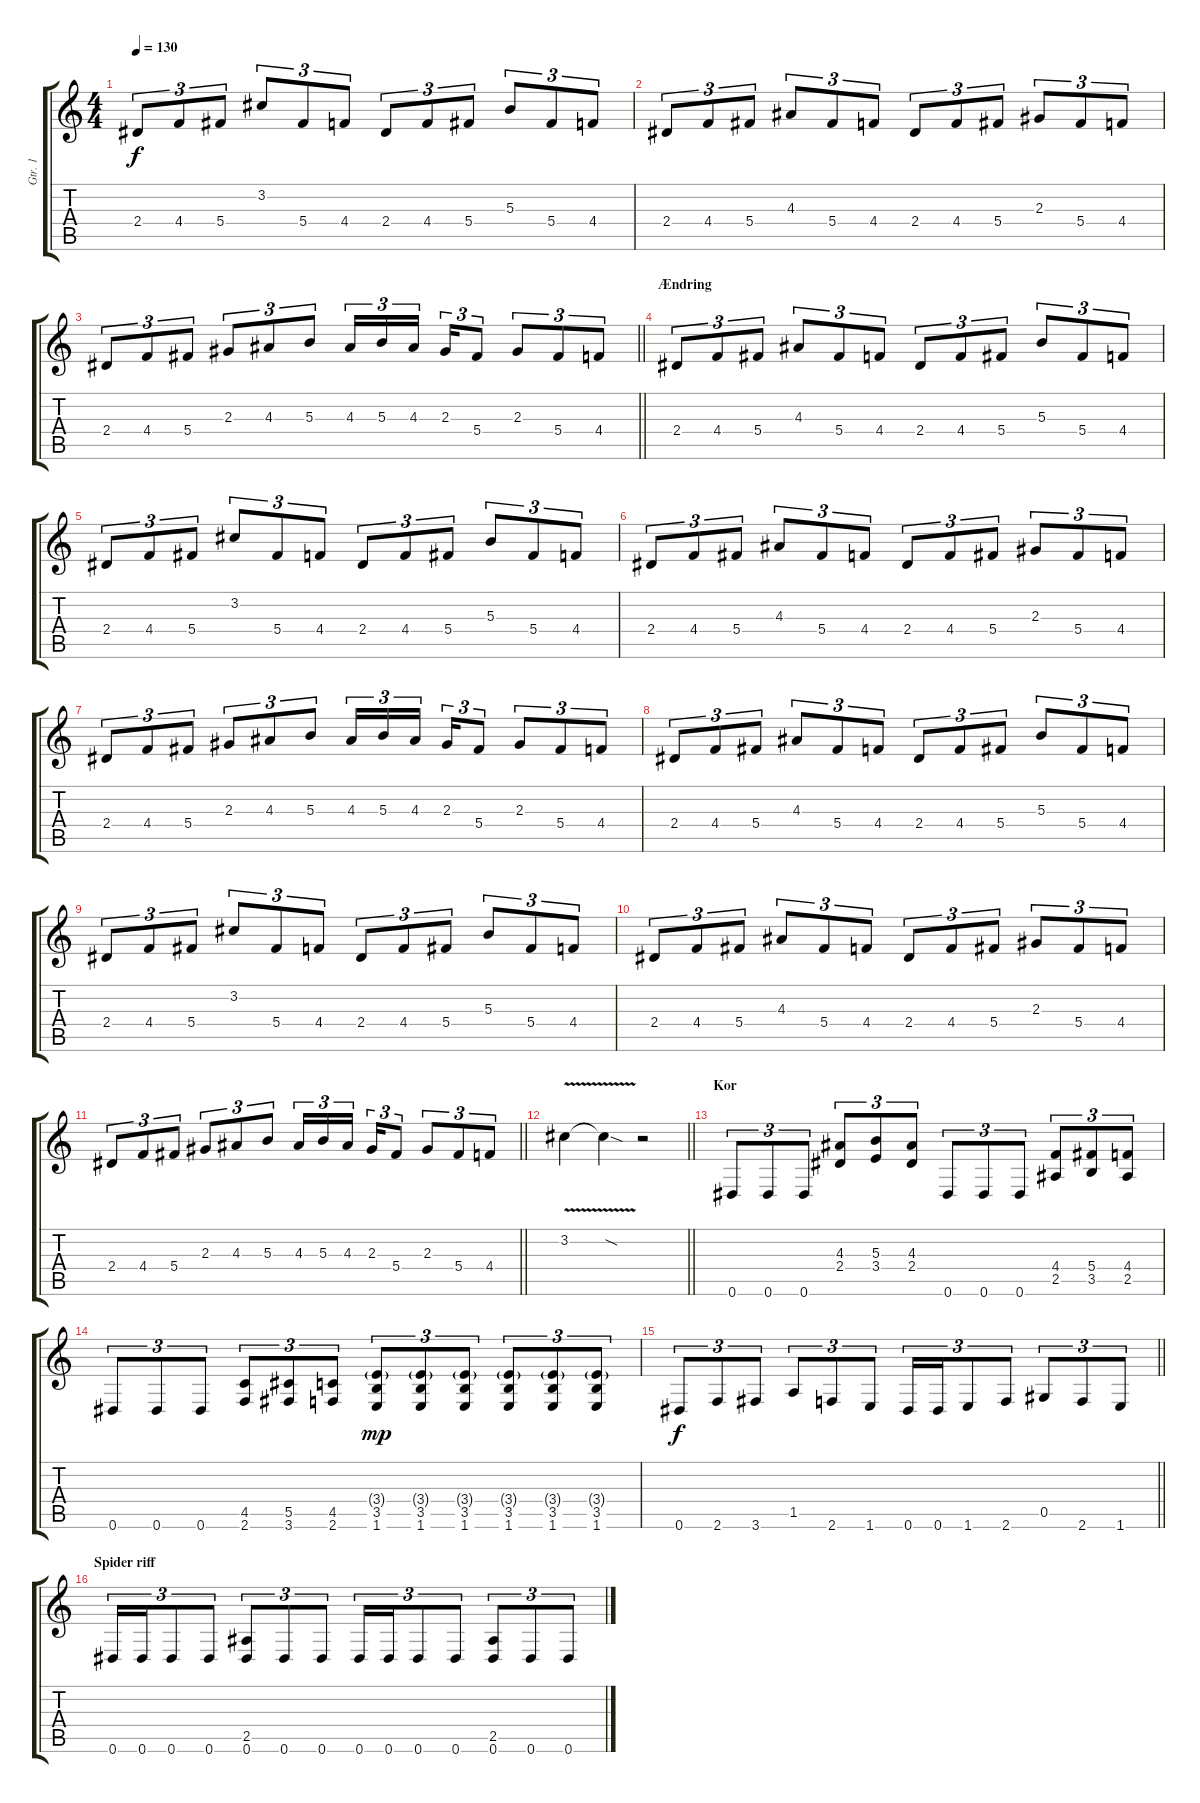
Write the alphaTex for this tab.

\track ("Gtr. 1" "Gtr. 1") {instrument distortionguitar}
\staff {score tabs}
\tuning (Eb4 Bb3 Gb3 Db3 Ab2 Eb2) {hide}
\ts (4 4)
\tempo 130
\clef g2
\ks c
2.4.8{tu (3 2) dy f} 4.4.8{tu (3 2)} 5.4.8{tu (3 2)} 3.2.8{tu (3 2)} 5.4.8{tu (3 2)} 4.4.8{tu (3 2)} 2.4.8{tu (3 2)} 4.4.8{tu (3 2)} 5.4.8{tu (3 2)} 5.3.8{tu (3 2)} 5.4.8{tu (3 2)} 4.4.8{tu (3 2)} |
2.4.8{tu (3 2)} 4.4.8{tu (3 2)} 5.4.8{tu (3 2)} 4.3.8{tu (3 2)} 5.4.8{tu (3 2)} 4.4.8{tu (3 2)} 2.4.8{tu (3 2)} 4.4.8{tu (3 2)} 5.4.8{tu (3 2)} 2.3.8{tu (3 2)} 5.4.8{tu (3 2)} 4.4.8{tu (3 2)} |
\barLineRight lightlight
2.4.8{tu (3 2)} 4.4.8{tu (3 2)} 5.4.8{tu (3 2)} 2.3.8{tu (3 2)} 4.3.8{tu (3 2)} 5.3.8{tu (3 2)} 4.3.16{tu (3 2)} 5.3.16{tu (3 2)} 4.3.16{tu (3 2) beam splitsecondary} 2.3.16{tu (3 2)} 5.4.8{tu (3 2)} 2.3.8{tu (3 2)} 5.4.8{tu (3 2)} 4.4.8{tu (3 2)} |
\section ("" "Ændring ")
2.4.8{tu (3 2)} 4.4.8{tu (3 2)} 5.4.8{tu (3 2)} 4.3.8{tu (3 2)} 5.4.8{tu (3 2)} 4.4.8{tu (3 2)} 2.4.8{tu (3 2)} 4.4.8{tu (3 2)} 5.4.8{tu (3 2)} 5.3.8{tu (3 2)} 5.4.8{tu (3 2)} 4.4.8{tu (3 2)} |
2.4.8{tu (3 2)} 4.4.8{tu (3 2)} 5.4.8{tu (3 2)} 3.2.8{tu (3 2)} 5.4.8{tu (3 2)} 4.4.8{tu (3 2)} 2.4.8{tu (3 2)} 4.4.8{tu (3 2)} 5.4.8{tu (3 2)} 5.3.8{tu (3 2)} 5.4.8{tu (3 2)} 4.4.8{tu (3 2)} |
2.4.8{tu (3 2)} 4.4.8{tu (3 2)} 5.4.8{tu (3 2)} 4.3.8{tu (3 2)} 5.4.8{tu (3 2)} 4.4.8{tu (3 2)} 2.4.8{tu (3 2)} 4.4.8{tu (3 2)} 5.4.8{tu (3 2)} 2.3.8{tu (3 2)} 5.4.8{tu (3 2)} 4.4.8{tu (3 2)} |
2.4.8{tu (3 2)} 4.4.8{tu (3 2)} 5.4.8{tu (3 2)} 2.3.8{tu (3 2)} 4.3.8{tu (3 2)} 5.3.8{tu (3 2)} 4.3.16{tu (3 2)} 5.3.16{tu (3 2)} 4.3.16{tu (3 2) beam splitsecondary} 2.3.16{tu (3 2)} 5.4.8{tu (3 2)} 2.3.8{tu (3 2)} 5.4.8{tu (3 2)} 4.4.8{tu (3 2)} |
2.4.8{tu (3 2)} 4.4.8{tu (3 2)} 5.4.8{tu (3 2)} 4.3.8{tu (3 2)} 5.4.8{tu (3 2)} 4.4.8{tu (3 2)} 2.4.8{tu (3 2)} 4.4.8{tu (3 2)} 5.4.8{tu (3 2)} 5.3.8{tu (3 2)} 5.4.8{tu (3 2)} 4.4.8{tu (3 2)} |
2.4.8{tu (3 2)} 4.4.8{tu (3 2)} 5.4.8{tu (3 2)} 3.2.8{tu (3 2)} 5.4.8{tu (3 2)} 4.4.8{tu (3 2)} 2.4.8{tu (3 2)} 4.4.8{tu (3 2)} 5.4.8{tu (3 2)} 5.3.8{tu (3 2)} 5.4.8{tu (3 2)} 4.4.8{tu (3 2)} |
2.4.8{tu (3 2)} 4.4.8{tu (3 2)} 5.4.8{tu (3 2)} 4.3.8{tu (3 2)} 5.4.8{tu (3 2)} 4.4.8{tu (3 2)} 2.4.8{tu (3 2)} 4.4.8{tu (3 2)} 5.4.8{tu (3 2)} 2.3.8{tu (3 2)} 5.4.8{tu (3 2)} 4.4.8{tu (3 2)} |
\barLineRight lightlight
2.4.8{tu (3 2)} 4.4.8{tu (3 2)} 5.4.8{tu (3 2)} 2.3.8{tu (3 2)} 4.3.8{tu (3 2)} 5.3.8{tu (3 2)} 4.3.16{tu (3 2)} 5.3.16{tu (3 2)} 4.3.16{tu (3 2) beam splitsecondary} 2.3.16{tu (3 2)} 5.4.8{tu (3 2)} 2.3.8{tu (3 2)} 5.4.8{tu (3 2)} 4.4.8{tu (3 2)} |
\barLineRight lightlight
3.2{v}.4 3.2{sod t}.4 r.2 |
\section ("" "Kor")
0.6.8{tu (3 2)} 0.6.8{tu (3 2)} 0.6.8{tu (3 2)} (4.3 2.4).8{tu (3 2)} (5.3 3.4).8{tu (3 2)} (4.3 2.4).8{tu (3 2)} 0.6.8{tu (3 2)} 0.6.8{tu (3 2)} 0.6.8{tu (3 2)} (4.4 2.5).8{tu (3 2)} (5.4 3.5).8{tu (3 2)} (4.4 2.5).8{tu (3 2)} |
0.6.8{tu (3 2)} 0.6.8{tu (3 2)} 0.6.8{tu (3 2)} (4.5 2.6).8{tu (3 2)} (5.5 3.6).8{tu (3 2)} (4.5 2.6).8{tu (3 2)} (3.4{g} 3.5 1.6).8{tu (3 2) dy mp} (3.4{g} 3.5 1.6).8{tu (3 2)} (3.4{g} 3.5 1.6).8{tu (3 2)} (3.4{g} 3.5 1.6).8{tu (3 2)} (3.4{g} 3.5 1.6).8{tu (3 2)} (3.4{g} 3.5 1.6).8{tu (3 2)} |
\barLineRight lightlight
0.6.8{tu (3 2) dy f} 2.6.8{tu (3 2)} 3.6.8{tu (3 2)} 1.5.8{tu (3 2)} 2.6.8{tu (3 2)} 1.6.8{tu (3 2)} 0.6.16{tu (3 2)} 0.6.16{tu (3 2)} 1.6.8{tu (3 2)} 2.6.8{tu (3 2)} 0.5.8{tu (3 2)} 2.6.8{tu (3 2)} 1.6.8{tu (3 2)} |
\section ("" "Spider riff")
0.6.16{tu (3 2)} 0.6.16{tu (3 2)} 0.6.8{tu (3 2)} 0.6.8{tu (3 2)} (2.5 0.6).8{tu (3 2)} 0.6.8{tu (3 2)} 0.6.8{tu (3 2)} 0.6.16{tu (3 2)} 0.6.16{tu (3 2)} 0.6.8{tu (3 2)} 0.6.8{tu (3 2)} (2.5 0.6).8{tu (3 2)} 0.6.8{tu (3 2)} 0.6.8{tu (3 2)}
